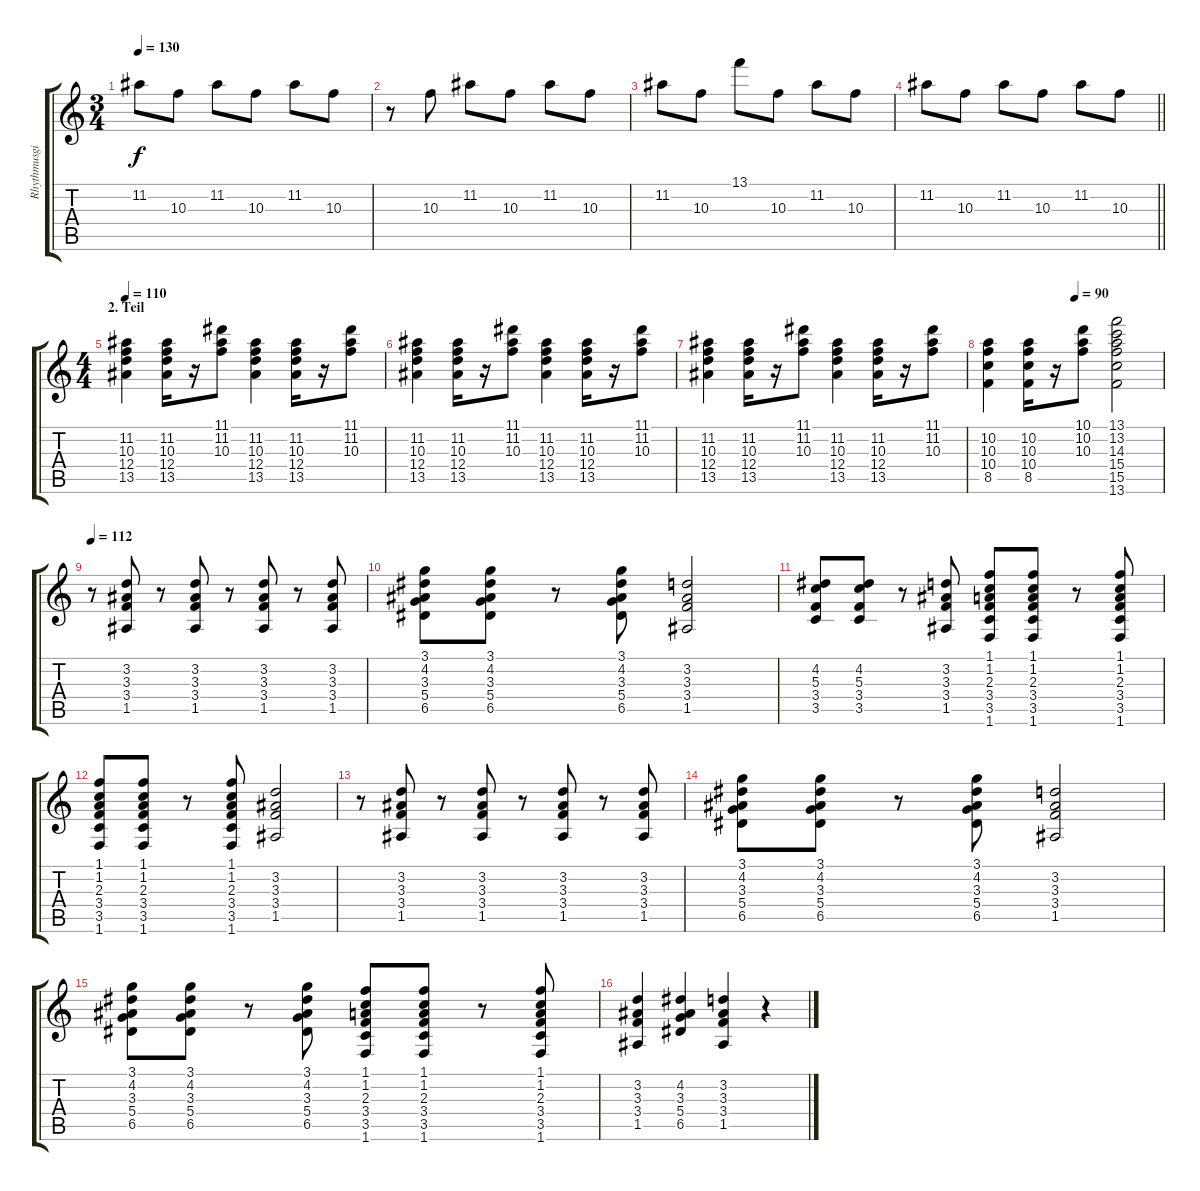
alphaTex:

\track ("Rhythmusgitarre" "Rhythmusgi") {instrument electricguitarclean}
\staff {score tabs}
\tuning (E4 B3 G3 D3 A2 E2) {hide}
\ts (3 4)
\tempo 130
\clef g2
\ks c
11.2.8{dy f} 10.3.8 11.2.8 10.3.8 11.2.8 10.3.8 |
r.8 10.3.8 11.2.8 10.3.8 11.2.8 10.3.8 |
11.2.8 10.3.8 13.1.8 10.3.8 11.2.8 10.3.8 |
\barLineRight lightlight
11.2.8 10.3.8 11.2.8 10.3.8 11.2.8 10.3.8 |
\ts (4 4)
\section ("" "2. Teil")
\tempo 110
(11.2 10.3 12.4 13.5).4 (11.2 10.3 12.4 13.5).16 r.16 (11.1 11.2 10.3).8 (11.2 10.3 12.4 13.5).4 (11.2 10.3 12.4 13.5).16 r.16 (11.1 11.2 10.3).8 |
(11.2 10.3 12.4 13.5).4 (11.2 10.3 12.4 13.5).16 r.16 (11.1 11.2 10.3).8 (11.2 10.3 12.4 13.5).4 (11.2 10.3 12.4 13.5).16 r.16 (11.1 11.2 10.3).8 |
(11.2 10.3 12.4 13.5).4 (11.2 10.3 12.4 13.5).16 r.16 (11.1 11.2 10.3).8 (11.2 10.3 12.4 13.5).4 (11.2 10.3 12.4 13.5).16 r.16 (11.1 11.2 10.3).8 |
\tempo (90 0.5)
(10.2 10.3 10.4 8.5).4 (10.2 10.3 10.4 8.5).16 r.16 (10.1 10.2 10.3).8 (13.1 13.2 14.3 15.4 15.5 13.6).2 |
\tempo 112
r.8 (3.2 3.3 3.4 1.5).8 r.8 (3.2 3.3 3.4 1.5).8 r.8 (3.2 3.3 3.4 1.5).8 r.8 (3.2 3.3 3.4 1.5).8 |
(3.1 4.2 3.3 5.4 6.5).8 (3.1 4.2 3.3 5.4 6.5).8 r.8 (3.1 4.2 3.3 5.4 6.5).8 (3.2 3.3 3.4 1.5).2 |
(4.2 5.3 3.4 3.5).8 (4.2 5.3 3.4 3.5).8 r.8 (3.2 3.3 3.4 1.5).8 (1.1 1.2 2.3 3.4 3.5 1.6).8 (1.1 1.2 2.3 3.4 3.5 1.6).8 r.8 (1.1 1.2 2.3 3.4 3.5 1.6).8 |
(1.1 1.2 2.3 3.4 3.5 1.6).8 (1.1 1.2 2.3 3.4 3.5 1.6).8 r.8 (1.1 1.2 2.3 3.4 3.5 1.6).8 (3.2 3.3 3.4 1.5).2 |
r.8 (3.2 3.3 3.4 1.5).8 r.8 (3.2 3.3 3.4 1.5).8 r.8 (3.2 3.3 3.4 1.5).8 r.8 (3.2 3.3 3.4 1.5).8 |
(3.1 4.2 3.3 5.4 6.5).8 (3.1 4.2 3.3 5.4 6.5).8 r.8 (3.1 4.2 3.3 5.4 6.5).8 (3.2 3.3 3.4 1.5).2 |
(3.1 4.2 3.3 5.4 6.5).8 (3.1 4.2 3.3 5.4 6.5).8 r.8 (3.1 4.2 3.3 5.4 6.5).8 (1.1 1.2 2.3 3.4 3.5 1.6).8 (1.1 1.2 2.3 3.4 3.5 1.6).8 r.8 (1.1 1.2 2.3 3.4 3.5 1.6).8 |
(3.2 3.3 3.4 1.5).4 (4.2 3.3 5.4 6.5).4 (3.2 3.3 3.4 1.5).4 r.4
